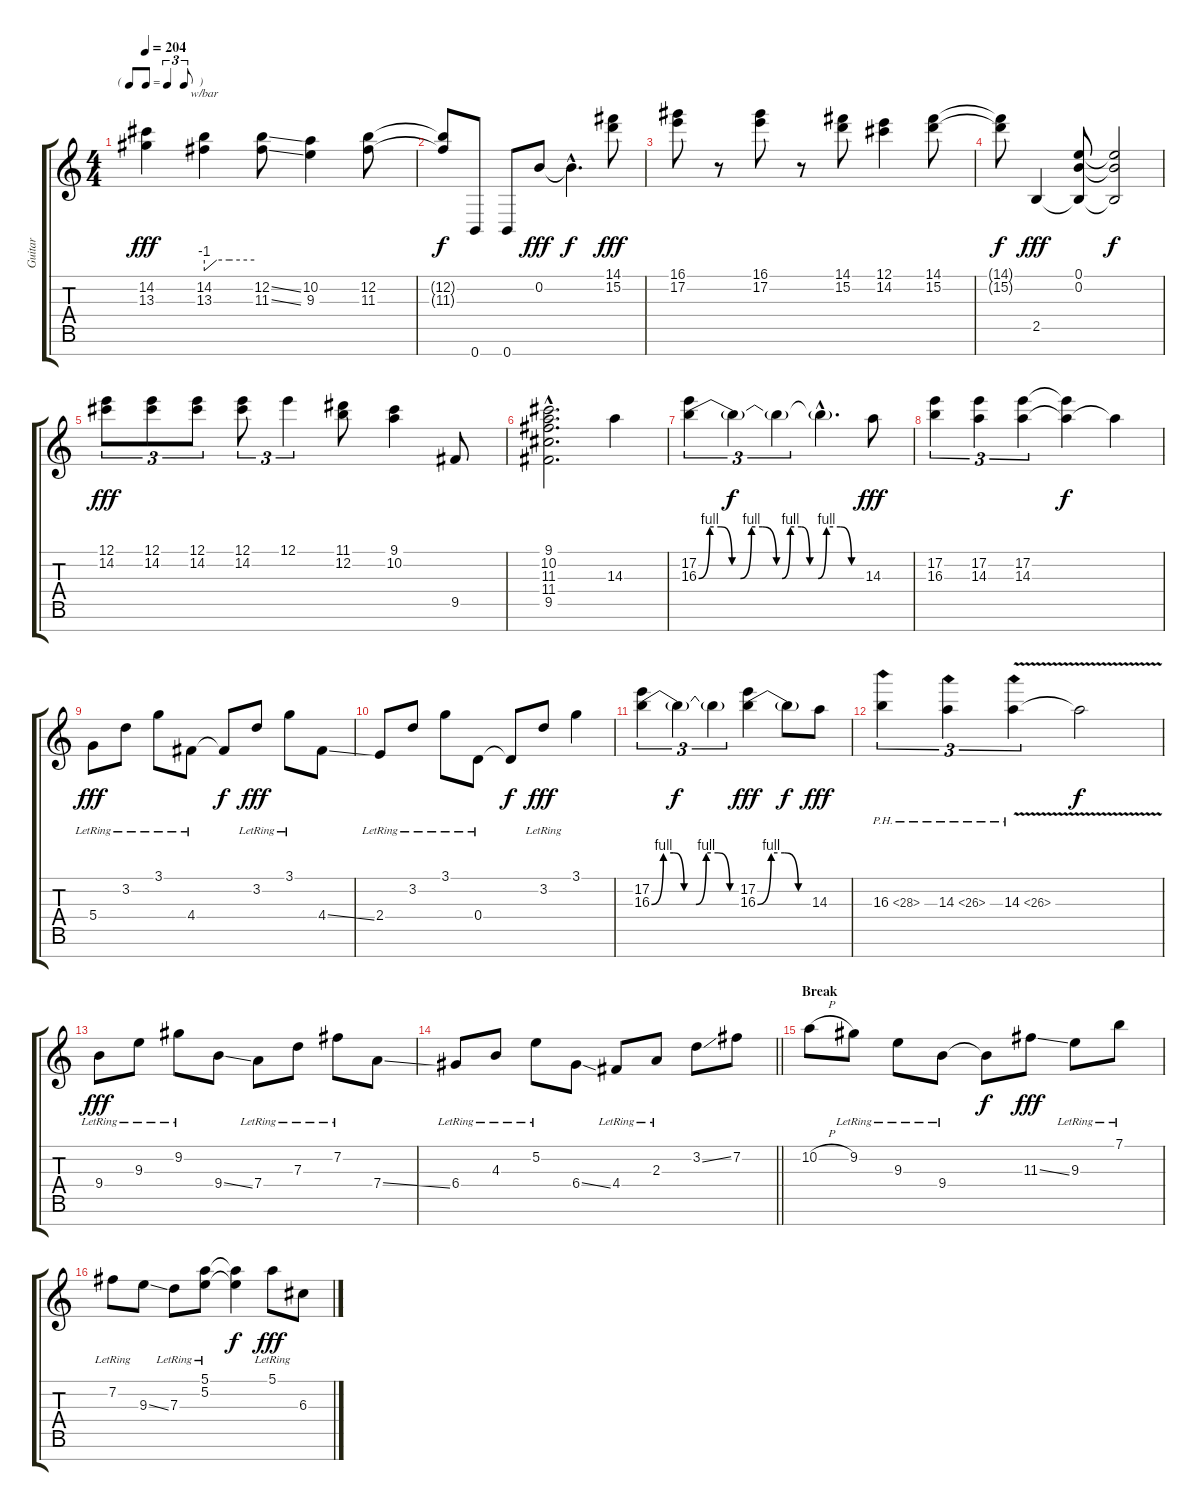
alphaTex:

\track ("Guitar" "Guitar") {instrument distortionguitar}
\staff {score tabs}
\tuning (E4 B3 G3 D3 A2 E2 B1) {hide}
\ts (4 4)
\tf triplet8th
\tempo 204
\clef g2
\ks c
(14.2 13.3).4{dy fff} (14.2 13.3).4{tbe (custom default 0 -4 15 0 30 0 60 0)} (12.2{ss} 11.3{ss}).8 (10.2 9.3).4 (12.2 11.3).8 |
(12.2{t} 11.3{t}).8{dy f} 0.7.8 0.7.8 0.2.8{dy fff} 0.2{hac t}.4{d dy f} (14.1 15.2).8{dy fff} |
(16.1 17.2).8 r.8 (16.1 17.2).8 r.8 (14.1 15.2).8 (12.1 14.2).4 (14.1 15.2).8 |
(14.1{t} 15.2{t}).8{dy f} 2.5.4{dy fff} (0.1 0.2 2.5{t}).8 (0.1{t} 0.2{t} 2.5{t}).2{dy f} |
(12.1 14.2).8{tu (3 2) dy fff} (12.1 14.2).8{tu (3 2)} (12.1 14.2).8{tu (3 2)} (12.1 14.2).8{tu (3 2)} 12.1.4{tu (3 2)} (11.1 12.2).8 (9.1 10.2).4 9.5.8 |
(9.1{hac} 10.2{hac} 11.3{hac} 11.4{hac} 9.5{hac}).2{d} 14.3.4 |
(17.2 16.3{be (custom 0 0 4 4 8 4 12 0 15 0 19 4 23 4 28 0 30 0 33 4 37 4 40 0 43 0 46 4 51 4 55 0 60 0)}).4{tu (3 2)} 16.3{t}.4{tu (3 2) dy f} 16.3{t}.4{tu (3 2)} 16.3{hac t}.4{d} 14.3.8{dy fff} |
(17.2 16.3).4{tu (3 2)} (17.2 14.3).4{tu (3 2)} (17.2 14.3).4{tu (3 2)} (17.2{t} 14.3{t}).4{dy f} 14.3{t}.4 |
5.4{lr}.8{dy fff} 3.2{lr}.8 3.1{lr}.8 4.4{lr}.8 4.4{t}.8{dy f} 3.2{lr}.8{dy fff} 3.1{lr}.8 4.4{ss}.8 |
2.4{lr}.8 3.2{lr}.8 3.1{lr}.8 0.4{lr}.8 0.4{t}.8{dy f} 3.2{lr}.8{dy fff} 3.1.4 |
(17.2 16.3{be (custom 0 0 8 4 15 4 22 0 30 0 37 4 45 4 53 0 60 0)}).4{tu (3 2)} 16.3{t}.4{tu (3 2) dy f} 16.3{t}.4{tu (3 2)} (17.2 16.3{be (custom 0 0 15 4 30 4 45 0 60 0)}).4{dy fff} 16.3{t}.8{dy f} 14.3.8{dy fff} |
16.3{ph 12}.4{tu (3 2)} 14.3{ph 12}.4{tu (3 2)} 14.3{ph 12 v}.4{tu (3 2)} 14.3{t}.2{dy f} |
9.4{lr}.8{dy fff} 9.3{lr}.8 9.2{lr}.8 9.4{ss}.8 7.4{lr}.8 7.3{lr}.8 7.2{lr}.8 7.4{ss}.8 |
\barLineRight lightlight
6.4{lr}.8 4.3{lr}.8 5.2{lr}.8 6.4{ss}.8 4.4{lr}.8 2.3{lr}.8 3.2{ss}.8 7.2.8 |
\section ("" "Break")
10.2{h}.8 9.2{lr}.8 9.3{lr}.8 9.4{lr}.8 9.4{t}.8{dy f} 11.3{ss}.8{dy fff} 9.3{lr}.8 7.1{lr}.8 |
7.2{lr}.8 9.3{ss}.8 7.3{lr}.8 (5.1{lr} 5.2{lr}).8 (5.1{t} 5.2{t}).4{dy f} 5.1{lr}.8{dy fff} 6.3{h}.8
